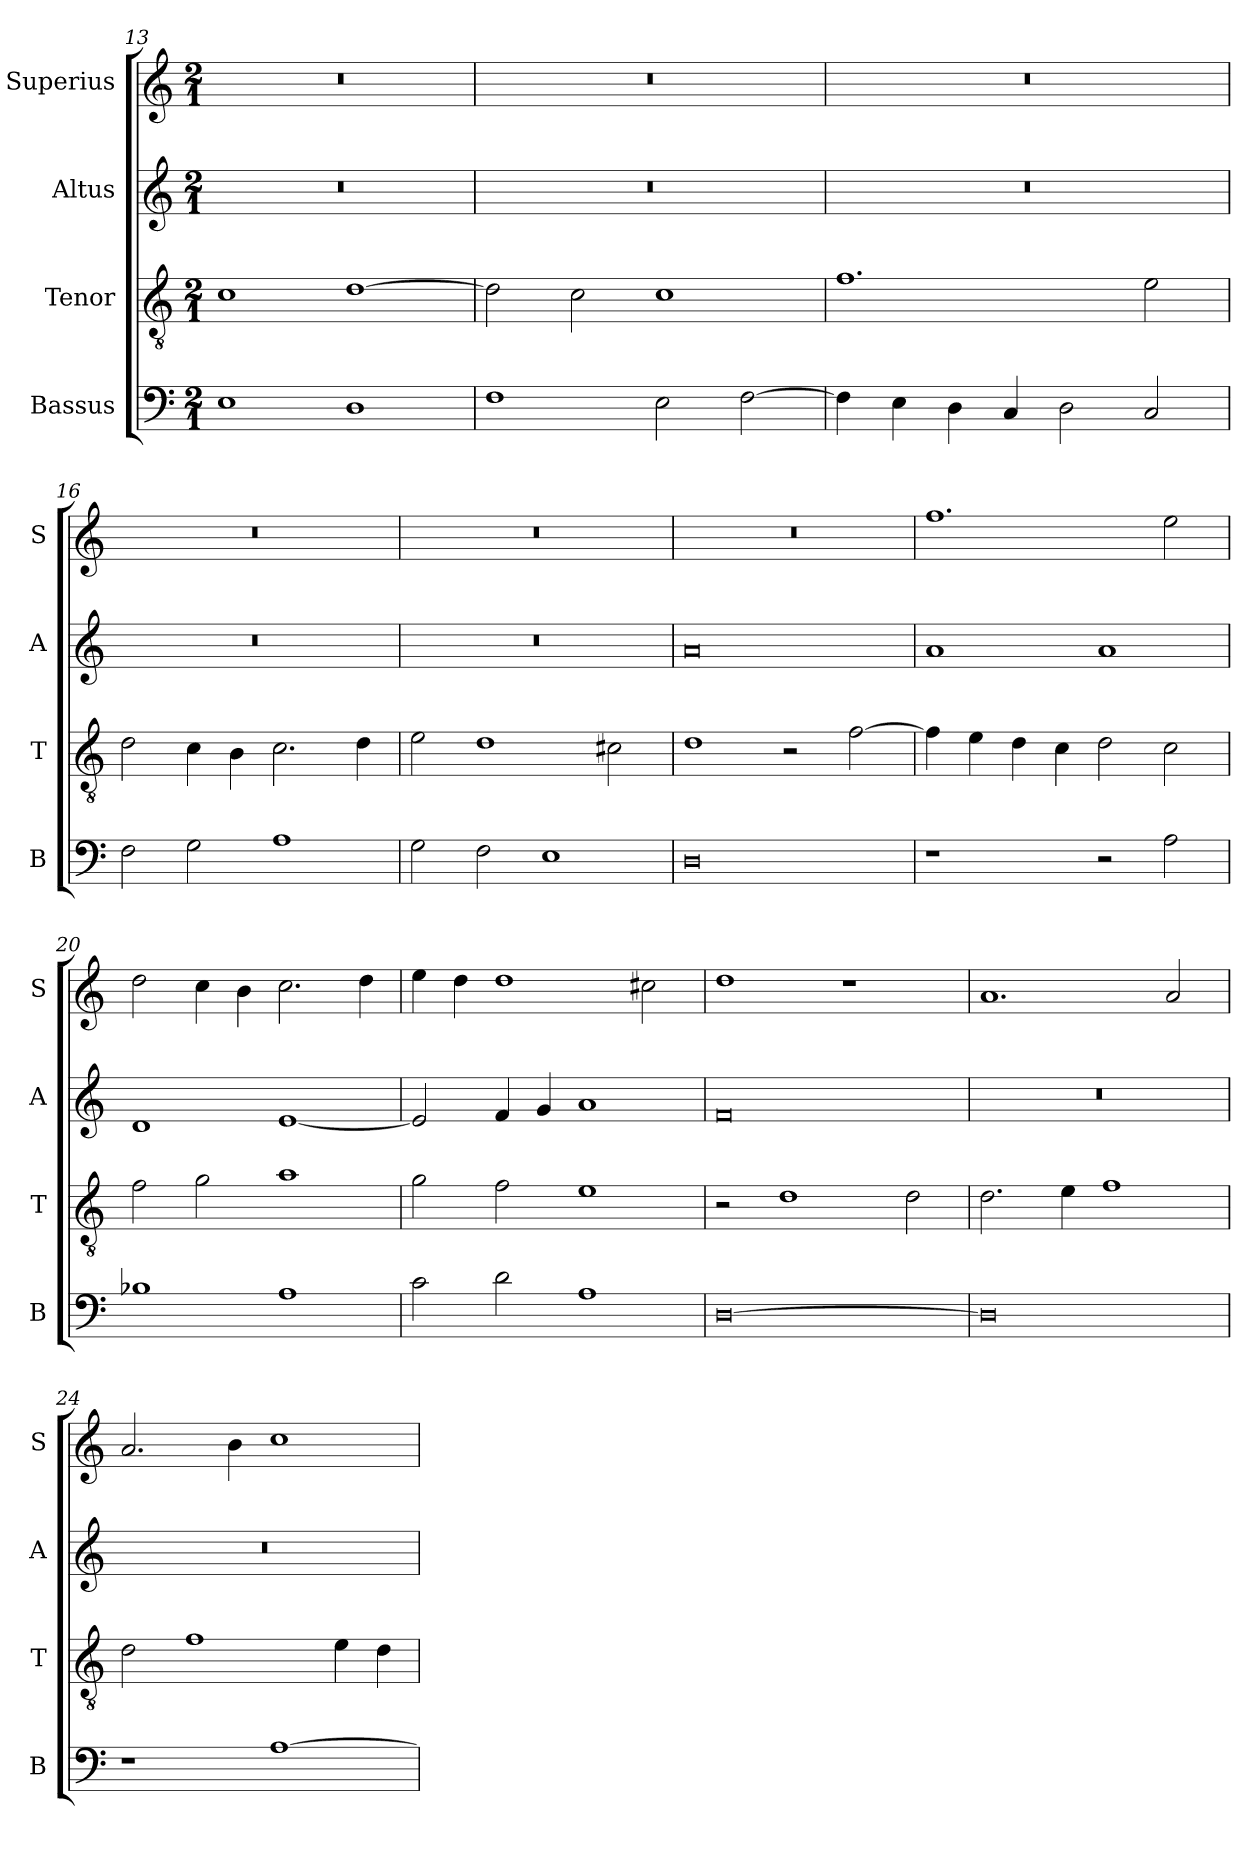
**kern	**kern	**kern	**kern
*part4	*part3	*part2	*part1
*staff4	*staff3	*staff2	*staff1
*I"Bassus	*I"Tenor	*I"Altus	*I"Superius
*I'B	*I'T	*I'A	*I'S
*clefF4	*clefGv2	*clefG2	*clefG2
*k[]	*k[]	*k[]	*k[]
*C:	*C:	*C:	*C:
*M2/1	*M2/1	*M2/1	*M2/1
=13	=13	=13	=13
1E	1c	0r	0r
1D	[1d	.	.
=14	=14	=14	=14
1F	2d]	0r	0r
.	2c	.	.
2E	1c	.	.
[2F	.	.	.
=15	=15	=15	=15
4F]	1.f	0r	0r
4E	.	.	.
4D	.	.	.
4C	.	.	.
2D	.	.	.
2C	2e	.	.
=16	=16	=16	=16
2F	2d	0r	0r
2G	4c	.	.
.	4B	.	.
1A	2.c	.	.
.	4d	.	.
=17	=17	=17	=17
2G	2e	0r	0r
2F	1d	.	.
1E	.	.	.
.	2c#X	.	.
=18	=18	=18	=18
0D	1d	0a	0r
.	2r	.	.
.	[2f	.	.
=19	=19	=19	=19
1r	4f]	1a	1.ff
.	4e	.	.
.	4d	.	.
.	4c	.	.
2r	2d	1a	.
2A	2c	.	2ee
=20	=20	=20	=20
1B-X	2f	1d	2dd
.	2g	.	4cc
.	.	.	4b
1A	1a	[1e	2.cc
.	.	.	4dd
=21	=21	=21	=21
2c	2g	2e]	4ee
.	.	.	4dd
2d	2f	4f	1dd
.	.	4g	.
1A	1e	1a	.
.	.	.	2cc#X
=22	=22	=22	=22
[0D	2r	0f	1dd
.	1d	.	.
.	.	.	1r
.	2d	.	.
=23	=23	=23	=23
0D]	2.d	0r	1.a
.	4e	.	.
.	1f	.	.
.	.	.	2a
=24	=24	=24	=24
1r	2d	0r	2.a
.	1f	.	.
.	.	.	4b
[1A	.	.	1cc
.	4e	.	.
.	4d	.	.
=	=	=	=
*-	*-	*-	*-
